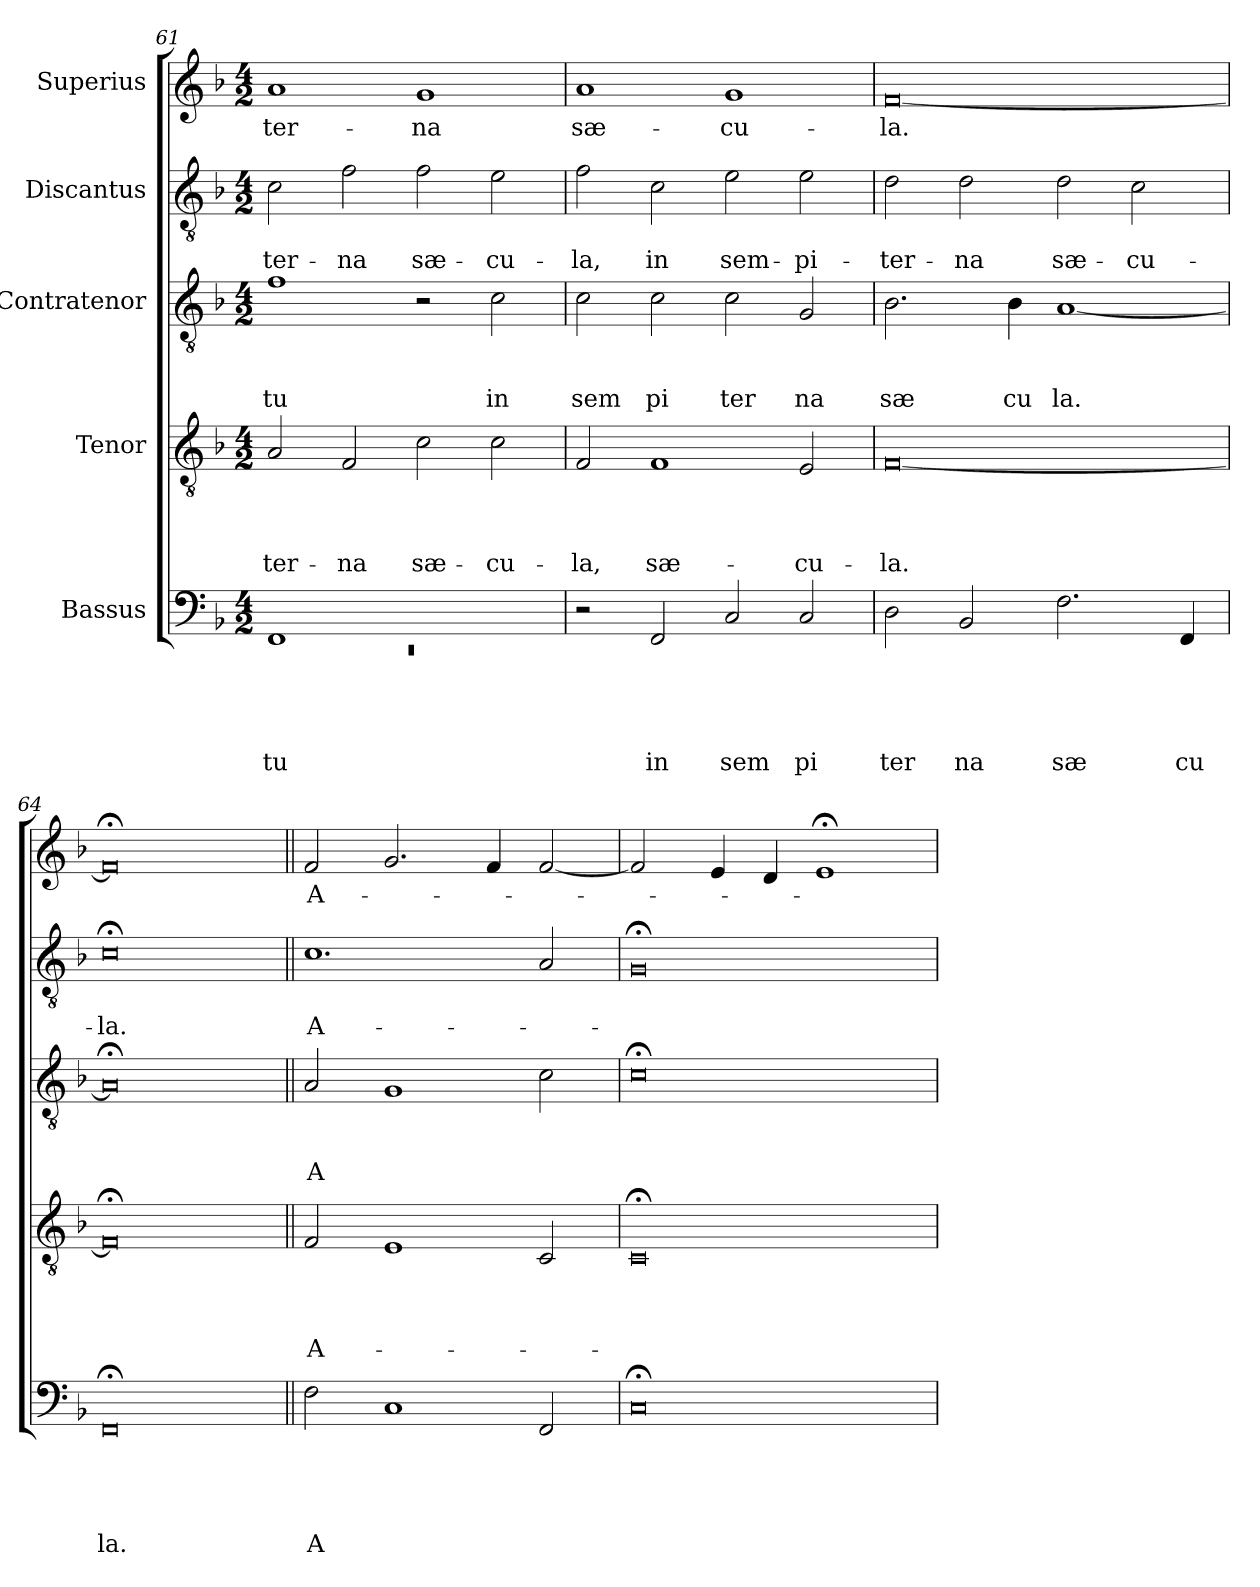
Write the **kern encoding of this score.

**kern	**text	**text	**text	**text	**text	**kern	**text	**text	**text	**text	**kern	**text	**text	**text	**kern	**text	**text	**kern	**text
*part5	*part5	*part5	*part5	*part5	*part5	*part4	*part4	*part4	*part4	*part4	*part3	*part3	*part3	*part3	*part2	*part2	*part2	*part1	*part1
*staff5	*staff5	*staff5	*staff5	*staff5	*staff5	*staff4	*staff4	*staff4	*staff4	*staff4	*staff3	*staff3	*staff3	*staff3	*staff2	*staff2	*staff2	*staff1	*staff1
*I"Bassus	*	*	*	*	*	*I"Tenor	*	*	*	*	*I"Contratenor	*	*	*	*I"Discantus	*	*	*I"Superius	*
*clefF4	*	*	*	*	*	*clefGv2	*	*	*	*	*clefGv2	*	*	*	*clefGv2	*	*	*clefG2	*
*k[b-]	*	*	*	*	*	*k[b-]	*	*	*	*	*k[b-]	*	*	*	*k[b-]	*	*	*k[b-]	*
*F:	*	*	*	*	*	*F:	*	*	*	*	*F:	*	*	*	*F:	*	*	*F:	*
*M4/2	*	*	*	*	*	*M4/2	*	*	*	*	*M4/2	*	*	*	*M4/2	*	*	*M4/2	*
=61	=61	=61	=61	=61	=61	=61	=61	=61	=61	=61	=61	=61	=61	=61	=61	=61	=61	=61	=61
*^	*	*	*	*	*	*	*	*	*	*	*	*	*	*	*	*	*	*	*
!	!LO:N:vis=1	!	!	!	!	!LO:LY:b	!	!	!	!	!LO:LY:b	!	!	!	!LO:LY:b	!	!	!LO:LY:b	!	!LO:LY:b
1FF	0rEE	.	.	.	.	tu	2A/	.	.	.	-ter-	1f	.	.	tu	2c\	.	-ter-	1a	-ter-
!	!	!	!	!	!	!	!	!	!	!	!LO:LY:b	!	!	!	!	!	!	!LO:LY:b	!	!
.	.	.	.	.	.	.	2F/	.	.	.	-na	.	.	.	.	2f\	.	-na	.	.
!	!	!	!	!	!	!	!	!	!	!	!LO:LY:b	!	!	!	!	!	!	!LO:LY:b	!	!LO:LY:b
1ryy	.	.	.	.	.	.	2c\	.	.	.	sæ-	2r	.	.	.	2f\	.	sæ-	1g	-na
!	!	!	!	!	!	!	!	!	!	!	!LO:LY:b	!	!	!	!LO:LY:b	!	!	!LO:LY:b	!	!
.	.	.	.	.	.	.	2c\	.	.	.	-cu-	2c\	.	.	in	2e\	.	-cu-	.	.
*v	*v	*	*	*	*	*	*	*	*	*	*	*	*	*	*	*	*	*	*	*
=62	=62	=62	=62	=62	=62	=62	=62	=62	=62	=62	=62	=62	=62	=62	=62	=62	=62	=62	=62
!	!	!	!	!	!	!	!	!	!	!LO:LY:b	!	!	!	!LO:LY:b	!	!	!LO:LY:b	!	!LO:LY:b
2r	.	.	.	.	.	2F/	.	.	.	-la,	2c\	.	.	sem	2f\	.	-la,	1a	sæ-
!	!	!	!	!	!LO:LY:b	!	!	!	!	!LO:LY:b	!	!	!	!LO:LY:b	!	!	!LO:LY:b	!	!
2FF/	.	.	.	.	in	1F	.	.	.	sæ-	2c\	.	.	pi	2c\	.	in	.	.
!	!	!	!	!	!LO:LY:b	!	!	!	!	!	!	!	!	!LO:LY:b	!	!	!LO:LY:b	!	!LO:LY:b
2C/	.	.	.	.	sem	.	.	.	.	.	2c\	.	.	ter	2e\	.	sem-	1g	-cu-
!	!	!	!	!	!LO:LY:b	!	!	!	!	!LO:LY:b	!	!	!	!LO:LY:b	!	!	!LO:LY:b	!	!
2C/	.	.	.	.	pi	2E/	.	.	.	-cu-	2G/	.	.	na	2e\	.	-pi-	.	.
=63	=63	=63	=63	=63	=63	=63	=63	=63	=63	=63	=63	=63	=63	=63	=63	=63	=63	=63	=63
!	!	!	!	!	!LO:LY:b	!	!	!	!	!LO:LY:b	!	!	!	!LO:LY:b	!	!	!LO:LY:b	!	!LO:LY:b
2D\	.	.	.	.	ter	[<0F	.	.	.	-la.	2.B-\	.	.	sæ	2d\	.	-ter-	[<0f	-la.
!	!	!	!	!	!LO:LY:b	!	!	!	!	!	!	!	!	!	!	!	!LO:LY:b	!	!
2BB-/	.	.	.	.	na	.	.	.	.	.	.	.	.	.	2d\	.	-na	.	.
!	!	!	!	!	!	!	!	!	!	!	!	!	!	!LO:LY:b	!	!	!	!	!
.	.	.	.	.	.	.	.	.	.	.	4B-\	.	.	cu	.	.	.	.	.
!	!	!	!	!	!LO:LY:b	!	!	!	!	!	!	!	!	!LO:LY:b	!	!	!LO:LY:b	!	!
2.F\	.	.	.	.	sæ	.	.	.	.	.	[<1A	.	.	la.	2d\	.	sæ-	.	.
!	!	!	!	!	!	!	!	!	!	!	!	!	!	!	!	!	!LO:LY:b	!	!
.	.	.	.	.	.	.	.	.	.	.	.	.	.	.	2c\	.	-cu-	.	.
!	!	!	!	!	!LO:LY:b	!	!	!	!	!	!	!	!	!	!	!	!	!	!
4FF/	.	.	.	.	cu	.	.	.	.	.	.	.	.	.	.	.	.	.	.
=64	=64	=64	=64	=64	=64	=64	=64	=64	=64	=64	=64	=64	=64	=64	=64	=64	=64	=64	=64
!	!	!	!	!	!LO:LY:b	!	!	!	!	!	!	!	!	!	!	!	!LO:LY:b	!	!
0FF;	.	.	.	.	la.	0F;]	.	.	.	.	0A;]	.	.	.	0c;<	.	-la.	0f;]	.
=65||	=65||	=65||	=65||	=65||	=65||	=65||	=65||	=65||	=65||	=65||	=65||	=65||	=65||	=65||	=65||	=65||	=65||	=65||	=65||
!	!	!	!	!	!LO:LY:b	!	!	!	!	!LO:LY:b	!	!	!	!LO:LY:b	!	!	!LO:LY:b	!	!LO:LY:b
2F\	.	.	.	.	A	2F/	.	.	.	A-	2A/	.	.	A	1.c	.	A-	2f/	A-
1C	.	.	.	.	.	1E	.	.	.	.	1G	.	.	.	.	.	.	2.g/	.
.	.	.	.	.	.	.	.	.	.	.	.	.	.	.	.	.	.	4f/	.
2FF/	.	.	.	.	.	2C/	.	.	.	.	2c\	.	.	.	2A/	.	.	[<2f/	.
=66	=66	=66	=66	=66	=66	=66	=66	=66	=66	=66	=66	=66	=66	=66	=66	=66	=66	=66	=66
0C;	.	.	.	.	.	0C;	.	.	.	.	0c;<	.	.	.	0G;	.	.	2f/]	.
.	.	.	.	.	.	.	.	.	.	.	.	.	.	.	.	.	.	4e/	.
.	.	.	.	.	.	.	.	.	.	.	.	.	.	.	.	.	.	4d/	.
.	.	.	.	.	.	.	.	.	.	.	.	.	.	.	.	.	.	1e;	.
=	=	=	=	=	=	=	=	=	=	=	=	=	=	=	=	=	=	=	=
*-	*-	*-	*-	*-	*-	*-	*-	*-	*-	*-	*-	*-	*-	*-	*-	*-	*-	*-	*-
